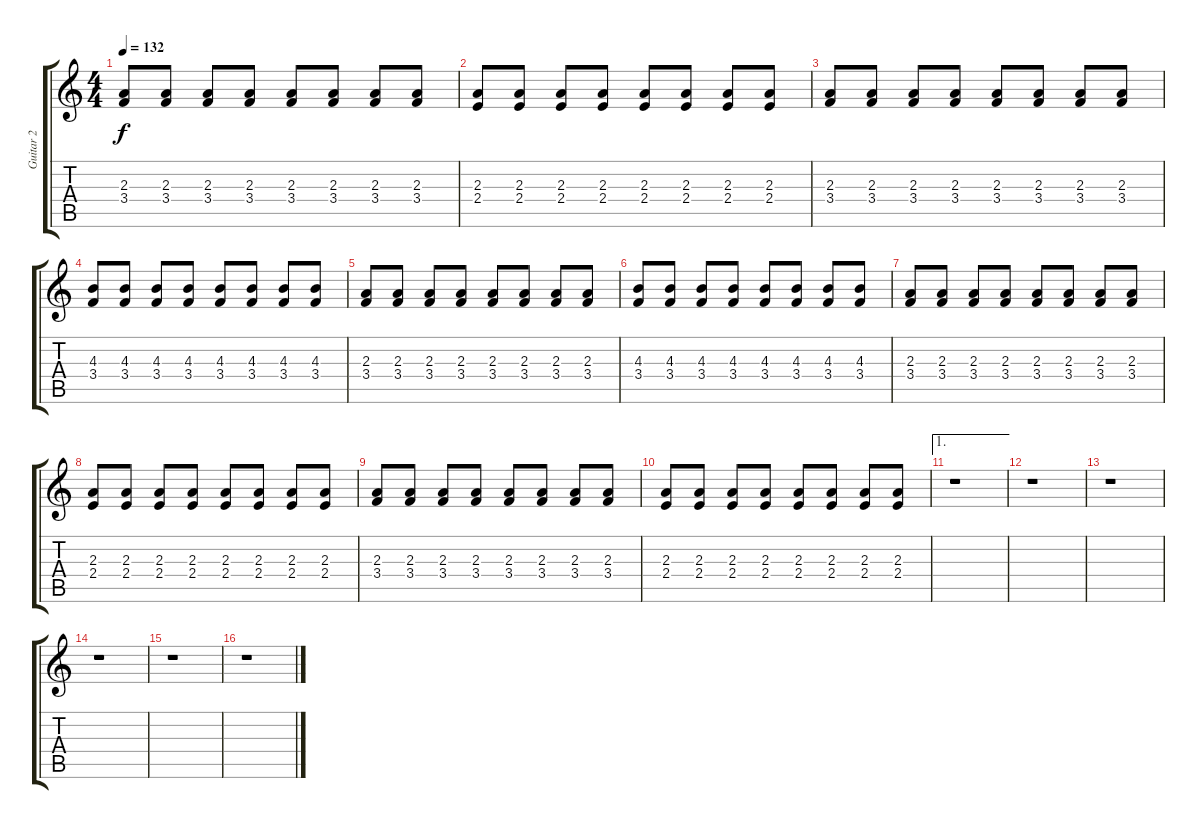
\track ("Guitar 2" "Guitar 2") {instrument electricguitarmuted}
\staff {score tabs}
\tuning (E4 B3 G3 D3 A2 E2) {hide}
\ts (4 4)
\tempo 132
\clef g2
\ks c
(2.3 3.4).8{dy f} (2.3 3.4).8 (2.3 3.4).8 (2.3 3.4).8 (2.3 3.4).8 (2.3 3.4).8 (2.3 3.4).8 (2.3 3.4).8 |
(2.3 2.4).8 (2.3 2.4).8 (2.3 2.4).8 (2.3 2.4).8 (2.3 2.4).8 (2.3 2.4).8 (2.3 2.4).8 (2.3 2.4).8 |
(2.3 3.4).8 (2.3 3.4).8 (2.3 3.4).8 (2.3 3.4).8 (2.3 3.4).8 (2.3 3.4).8 (2.3 3.4).8 (2.3 3.4).8 |
(4.3 3.4).8 (4.3 3.4).8 (4.3 3.4).8 (4.3 3.4).8 (4.3 3.4).8 (4.3 3.4).8 (4.3 3.4).8 (4.3 3.4).8 |
(2.3 3.4).8 (2.3 3.4).8 (2.3 3.4).8 (2.3 3.4).8 (2.3 3.4).8 (2.3 3.4).8 (2.3 3.4).8 (2.3 3.4).8 |
(4.3 3.4).8 (4.3 3.4).8 (4.3 3.4).8 (4.3 3.4).8 (4.3 3.4).8 (4.3 3.4).8 (4.3 3.4).8 (4.3 3.4).8 |
(2.3 3.4).8 (2.3 3.4).8 (2.3 3.4).8 (2.3 3.4).8 (2.3 3.4).8 (2.3 3.4).8 (2.3 3.4).8 (2.3 3.4).8 |
(2.3 2.4).8 (2.3 2.4).8 (2.3 2.4).8 (2.3 2.4).8 (2.3 2.4).8 (2.3 2.4).8 (2.3 2.4).8 (2.3 2.4).8 |
(2.3 3.4).8 (2.3 3.4).8 (2.3 3.4).8 (2.3 3.4).8 (2.3 3.4).8 (2.3 3.4).8 (2.3 3.4).8 (2.3 3.4).8 |
(2.3 2.4).8 (2.3 2.4).8 (2.3 2.4).8 (2.3 2.4).8 (2.3 2.4).8 (2.3 2.4).8 (2.3 2.4).8 (2.3 2.4).8 |
\ae 1
r.1 |
r.1 |
r.1 |
r.1 |
r.1 |
r.1
